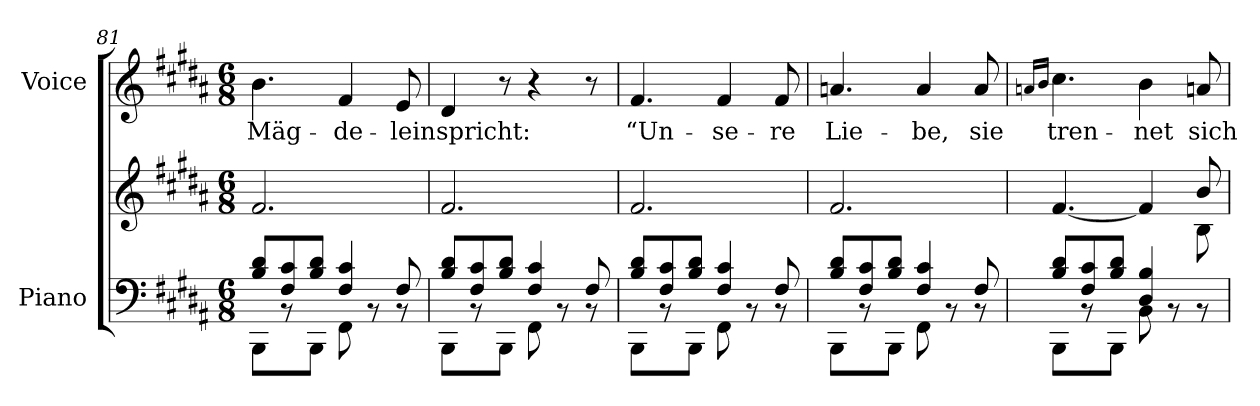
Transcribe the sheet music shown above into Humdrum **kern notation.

**kern	**kern	**kern	**text
*part2	*part2	*part1	*part1
*staff3	*staff2	*staff1	*staff1
*I"Piano	*	*I"Voice	*
*I'Pno	*	*	*
*clefF4	*clefG2	*clefG2	*
*k[f#c#g#d#a#]	*k[f#c#g#d#a#]	*k[f#c#g#d#a#]	*
*M6/8	*M6/8	*M6/8	*
=81	=81	=81	=81
*^	*	*	*
!	!	!	!	!LO:LY:b
8B/ 8d#/L	8BBB\L	2.f#/	4.b\	Mäg-
8F#/ 8c#/	8rBB	.	.	.
8B/ 8d#/J	8BBB\J	.	.	.
!	!	!	!	!LO:LY:b
4F#/ 4c#/	8FF#\	.	4f#/	-de-
.	8rBB	.	.	.
!	!	!	!	!LO:LY:b
8F#/	8rBB	.	8e/	-lein
=82	=82	=82	=82	=82
!	!	!	!	!LO:LY:b
8B/ 8d#/L	8BBB\L	2.f#/	4d#/	spricht:
8F#/ 8c#/	8rBB	.	.	.
8B/ 8d#/J	8BBB\J	.	8r	.
4F#/ 4c#/	8FF#\	.	4r	.
.	8rBB	.	.	.
8F#/	8rBB	.	8r	.
=83	=83	=83	=83	=83
!	!	!	!	!LO:LY:b
8B/ 8d#/L	8BBB\L	2.f#/	4.f#/	“Un-
8F#/ 8c#/	8rBB	.	.	.
8B/ 8d#/J	8BBB\J	.	.	.
!	!	!	!	!LO:LY:b
4F#/ 4c#/	8FF#\	.	4f#/	-se-
.	8rBB	.	.	.
!	!	!	!	!LO:LY:b
8F#/	8rBB	.	8f#/	-re
!!LO:LB:g=z
=84	=84	=84	=84	=84
!	!	!	!	!LO:LY:b
8B/ 8d#/L	8BBB\L	2.f#/	4.an/	Lie-
8F#/ 8c#/	8rBB	.	.	.
8B/ 8d#/J	8BBB\J	.	.	.
!	!	!	!	!LO:LY:b
4F#/ 4c#/	8FF#\	.	4a/	-be,
.	8rBB	.	.	.
!	!	!	!	!LO:LY:b
8F#/	8rBB	.	8a/	sie
=85	=85	=85	=85	=85
.	.	.	16qan/LL	.
.	.	.	16qb/JJ	.
*	*	*^	*	*
!	!	!	!	!	!LO:LY:b
8B/ 8d#/L	8BBB\L	[4.f#/	8ryy	4.cc#\	tren-
*	*	*v	*v	*	*
8F#/ 8c#/	8rBB	.	.	.
8B/ 8d#/J	8BBB\J	.	.	.
!	!	!	!	!LO:LY:b
4D#/ 4B/	8BB\	4f#/]	4b\	-net
.	8rBB	.	.	.
*	*	*^	*	*
!	!	!	!	!	!LO:LY:b
8ryy	8rBB	8b/	8B\	8an/	sich
*v	*v	*	*	*	*
*	*v	*v	*	*
=	=	=	=
*-	*-	*-	*-
